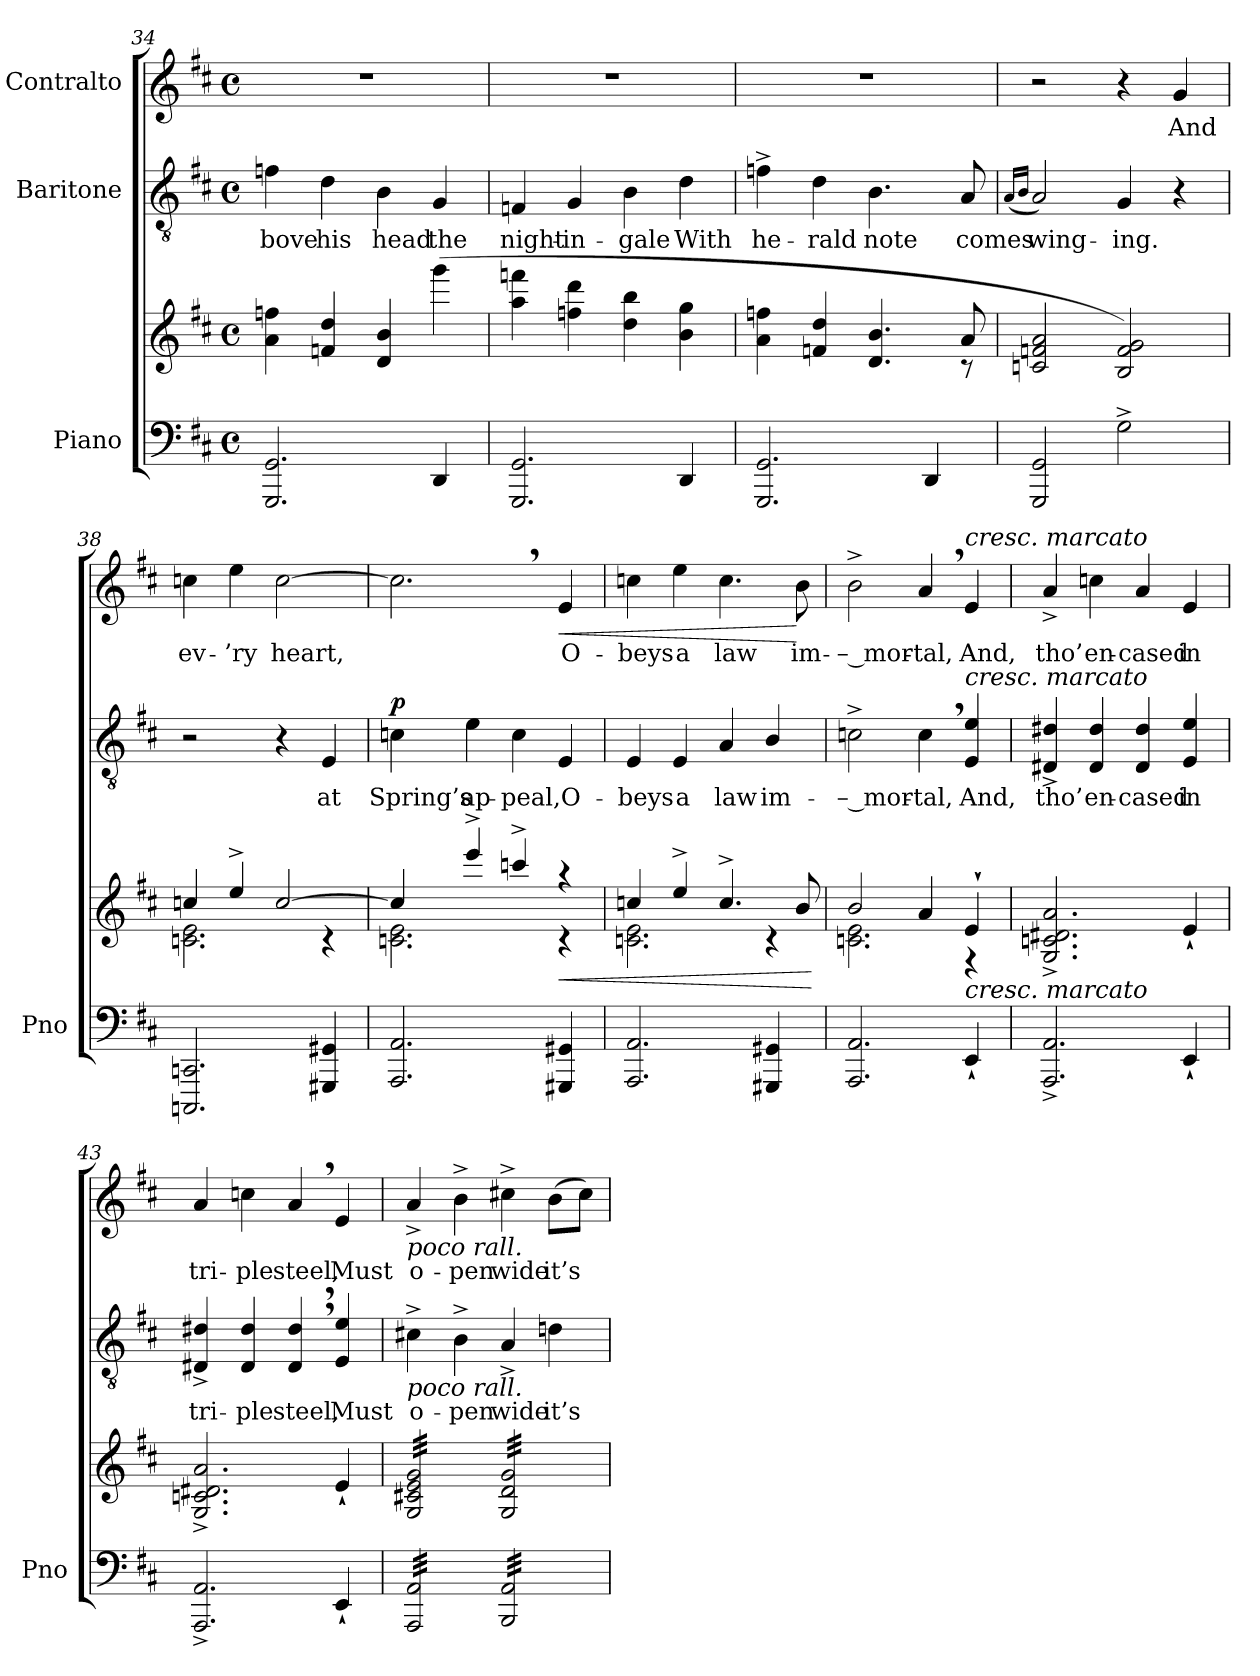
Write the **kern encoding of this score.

**kern	**kern	**dynam	**kern	**text	**dynam	**kern	**text	**dynam
*part3	*part3	*part3	*part2	*part2	*part2	*part1	*part1	*part1
*staff4	*staff3	*staff3/4	*staff2	*staff2	*staff2	*staff1	*staff1	*staff1
*I"Piano	*	*	*I"Baritone	*	*	*I"Contralto	*	*
*I'Pno	*	*	*	*	*	*	*	*
*clefF4	*clefG2	*	*clefGv2	*	*	*clefG2	*	*
*k[f#c#]	*k[f#c#]	*	*k[f#c#]	*	*	*k[f#c#]	*	*
*M4/4	*M4/4	*	*M4/4	*	*	*M4/4	*	*
*met(c)	*met(c)	*	*met(c)	*	*	*met(c)	*	*
=34	=34	=34	=34	=34	=34	=34	=34	=34
!	!	!	!	!LO:LY:b	!	!	!	!
2.GGG/ 2.GG/	4a\ 4ffn\	.	4fn\	-bove	.	1r	.	.
!	!	!	!	!LO:LY:b	!	!	!	!
.	4fn/ 4dd/	.	4d\	his	.	.	.	.
!	!	!	!	!LO:LY:b	!	!	!	!
.	4d/ 4b/	.	4B\	head	.	.	.	.
!	!	!	!	!LO:LY:b	!	!	!	!
4DD/	(4ggg\	.	4G/	the	.	.	.	.
!!LO:LB:g=z
=35	=35	=35	=35	=35	=35	=35	=35	=35
!	!	!	!	!LO:LY:b	!	!	!	!
2.GGG/ 2.GG/	4aa\ 4fffn\	.	4Fn/	night-	.	1r	.	.
!	!	!	!	!LO:LY:b	!	!	!	!
.	4ffn\ 4ddd\	.	4G/	-in-	.	.	.	.
!	!	!	!	!LO:LY:b	!	!	!	!
.	4dd\ 4bb\	.	4B\	-gale	.	.	.	.
!	!	!	!	!LO:LY:b	!	!	!	!
4DD/	4b\ 4gg\	.	4d\	With	.	.	.	.
=36	=36	=36	=36	=36	=36	=36	=36	=36
*	*^	*	*	*	*	*	*	*
!	!	!	!	!	!LO:LY:b	!	!	!	!
2.GGG/ 2.GG/	4a\ 4ffn\	2..ryy	.	4fn^\	he-	.	1r	.	.
!	!	!	!	!	!LO:LY:b	!	!	!	!
.	4fn/ 4dd/	.	.	4d\	-rald	.	.	.	.
!	!	!	!	!	!LO:LY:b	!	!	!	!
.	4.d/ 4.b/	.	.	4.B\	note	.	.	.	.
4DD/	.	.	.	.	.	.	.	.	.
!	!	!	!	!	!LO:LY:b	!	!	!	!
.	8a/	8r	.	8A/	comes	.	.	.	.
*	*v	*v	*	*	*	*	*	*	*
=37	=37	=37	=37	=37	=37	=37	=37	=37
.	.	.	(16qA/LL	.	.	.	.	.
.	.	.	16qB/JJ	.	.	.	.	.
!	!	!	!	!LO:LY:b	!	!	!	!
2GGG/ 2GG/	2cn/ 2fn/ 2a/	.	2A/)	wing-	.	2r	.	.
!	!	!	!	!LO:LY:b	!	!	!	!
2G^\	2B/ 2f/ 2g/)	.	4G/	-ing.	.	4r	.	.
!	!	!	!	!	!	!	!LO:LY:b	!
.	.	.	4r	.	.	4g/	And	.
!!LO:PB:g=z
=38	=38	=38	=38	=38	=38	=38	=38	=38
*	*^	*	*	*	*	*	*	*
!	!	!	!	!	!	!	!	!LO:LY:b	!
2.CCCn/ 2.CCn/	4ccn/	2.cn\ 2.e\	.	2r	.	.	4ccn\	ev-	.
!	!	!	!	!	!	!	!	!LO:LY:b	!
.	4ee^/	.	.	.	.	.	4ee\	-’ry	.
!	!	!	!	!	!	!	!	!LO:LY:b	!
.	[2cc/	.	.	4r	.	.	[2cc\	heart,	.
!	!	!	!	!	!LO:LY:b	!	!	!	!
4GGG#X/ 4GG#X/	.	4r	.	4E/	at	.	.	.	.
=39	=39	=39	=39	=39	=39	=39	=39	=39	=39
!	!	!	!	!	!LO:LY:b	!LO:DY:a	!	!	!
2.AAA/ 2.AA/	4cc/]	2.cn\ 2.e\	.	4cn\	Spring’s	p	2.cc,\]	.	.
!	!	!	!	!	!LO:LY:b	!	!	!	!
.	4eee^/	.	.	4e\	ap-	.	.	.	.
!	!	!	!	!	!LO:LY:b	!	!	!	!
.	4cccn^/	.	.	4c\	-peal,	.	.	.	.
!	!	!	!LO:HP:b	!	!LO:LY:b	!	!	!LO:LY:b	!LO:HP:b
4GGG#X/ 4GG#X/	4r	4r	<	4E/	-O-	.	4e/	-O-	<
=40	=40	=40	=40	=40	=40	=40	=40	=40	=40
!	!	!	!	!	!LO:LY:b	!	!	!LO:LY:b	!
2.AAA/ 2.AA/	4ccn/	2.cn\ 2.e\	.	4E/	-beys	.	4ccn\	-beys	.
!	!	!	!	!	!LO:LY:b	!	!	!LO:LY:b	!
.	4ee^/	.	.	4E/	a	.	4ee\	a	.
!	!	!	!	!	!LO:LY:b	!	!	!LO:LY:b	!
.	4.cc^/	.	.	4A/	law	.	4.cc\	law	.
!	!	!	!	!	!LO:LY:b	!	!	!	!
4GGG#X/ 4GG#X/	.	4r	.	4B/	im-	.	.	.	.
!	!	!	!	!	!	!	!	!LO:LY:b	!
.	8b/	.	.	.	.	.	8b\	im-	[
*	*v	*v	*	*	*	*	*	*	*
.	.	[	.	.	.	.	.	.
!!LO:LB:g=z
=41	=41	=41	=41	=41	=41	=41	=41	=41
*	*^	*	*	*	*	*	*	*
!	!	!	!	!	!LO:LY:b	!	!	!LO:LY:b	!
2.AAA/ 2.AA/	2b/	2.cn\ 2.e\	.	2cn^\	-– mor-	.	2b^\	-– mor-	.
!	!	!	!	!	!LO:LY:b	!	!	!LO:LY:b	!
.	4a/	.	.	4c,\	-tal,	.	4a,/	-tal,	.
!	!	!	!	!	!	!	!LO:TX:a:i:t=cresc. marcato	!	!
!	!	!	!	!LO:TX:a:i:t=cresc. marcato	!	!	!	!	!
!	!LO:TX:b:i:t=cresc. marcato	!	!	!	!	!	!	!	!
!	!	!	!	!	!LO:LY:b	!	!	!LO:LY:b	!
4EE`/	4e`/	4r	.	4E/ 4e/	And,	.	4e/	And,	.
=42	=42	=42	=42	=42	=42	=42	=42	=42	=42
!	!	!	!	!	!LO:LY:b	!	!	!LO:LY:b	!
*	*v	*v	*	*	*	*	*	*	*
2.AAA/^ 2.AA/^	2.G/^> 2.cn/^> 2.d#X/^> 2.a/^>	.	4D#X/^> 4d#X/^>	tho’	.	4a^>/	tho’	.
!	!	!	!	!LO:LY:b	!	!	!LO:LY:b	!
.	.	.	4D#/ 4d#/	en-	.	4ccn\	en-	.
!	!	!	!	!LO:LY:b	!	!	!LO:LY:b	!
.	.	.	4D#/ 4d#/	-cased	.	4a/	-cased	.
!	!	!	!	!LO:LY:b	!	!	!LO:LY:b	!
4EE`/	4e`>/	.	4E/ 4e/	in	.	4e/	in	.
=43	=43	=43	=43	=43	=43	=43	=43	=43
!	!	!	!	!LO:LY:b	!	!	!LO:LY:b	!
2.AAA/^ 2.AA/^	2.G/^> 2.cn/^> 2.d#X/^> 2.a/^>	.	4D#X/^> 4d#X/^>	tri-	.	4a/	tri-	.
!	!	!	!	!LO:LY:b	!	!	!LO:LY:b	!
.	.	.	4D#/ 4d#/	-ple	.	4ccn\	-ple	.
!	!	!	!	!LO:LY:b	!	!	!LO:LY:b	!
.	.	.	4D#/, 4d#/,	steel,	.	4a,/	steel,	.
!	!	!	!	!LO:LY:b	!	!	!LO:LY:b	!
4EE`/	4e`>/	.	4E/ 4e/	Must	.	4e/	Must	.
!!LO:LB:g=z
=44	=44	=44	=44	=44	=44	=44	=44	=44
!	!	!	!	!	!	!LO:TX:b:i:t=poco rall.	!	!
!	!	!	!LO:TX:b:i:t=poco rall.	!	!	!	!	!
!	!LO:TX:b:i:t=poco rall.	!	!	!	!	!	!	!
!	!	!	!	!LO:LY:b	!	!	!LO:LY:b	!
*tremolo	*	*	*	*	*	*	*	*
*	*tremolo	*	*	*	*	*	*	*
32AAA/ 32AA/LLL	32G/ 32c#X/ 32e/ 32g/LLL	.	4c#X^\	o-	.	4a^>/	o-	.
32AAA/ 32AA/	32G/ 32c#X/ 32e/ 32g/	.	.	.	.	.	.	.
32AAA/ 32AA/	32G/ 32c#X/ 32e/ 32g/	.	.	.	.	.	.	.
32AAA/ 32AA/	32G/ 32c#X/ 32e/ 32g/	.	.	.	.	.	.	.
32AAA/ 32AA/	32G/ 32c#X/ 32e/ 32g/	.	.	.	.	.	.	.
32AAA/ 32AA/	32G/ 32c#X/ 32e/ 32g/	.	.	.	.	.	.	.
32AAA/ 32AA/	32G/ 32c#X/ 32e/ 32g/	.	.	.	.	.	.	.
32AAA/ 32AA/	32G/ 32c#X/ 32e/ 32g/	.	.	.	.	.	.	.
!	!	!	!	!LO:LY:b	!	!	!LO:LY:b	!
32AAA/ 32AA/	32G/ 32c#X/ 32e/ 32g/	.	4B^\	-pen	.	4b^\	-pen	.
32AAA/ 32AA/	32G/ 32c#X/ 32e/ 32g/	.	.	.	.	.	.	.
32AAA/ 32AA/	32G/ 32c#X/ 32e/ 32g/	.	.	.	.	.	.	.
32AAA/ 32AA/	32G/ 32c#X/ 32e/ 32g/	.	.	.	.	.	.	.
32AAA/ 32AA/	32G/ 32c#X/ 32e/ 32g/	.	.	.	.	.	.	.
32AAA/ 32AA/	32G/ 32c#X/ 32e/ 32g/	.	.	.	.	.	.	.
32AAA/ 32AA/	32G/ 32c#X/ 32e/ 32g/	.	.	.	.	.	.	.
32AAA/ 32AA/JJJ	32G/ 32c#X/ 32e/ 32g/JJJ	.	.	.	.	.	.	.
!	!	!	!	!LO:LY:b	!	!	!LO:LY:b	!
32BBB/ 32AA/LLL	32G/ 32d/ 32g/LLL	.	4A^>/	wide	.	4cc#X^\	wide	.
32BBB/ 32AA/	32G/ 32d/ 32g/	.	.	.	.	.	.	.
32BBB/ 32AA/	32G/ 32d/ 32g/	.	.	.	.	.	.	.
32BBB/ 32AA/	32G/ 32d/ 32g/	.	.	.	.	.	.	.
32BBB/ 32AA/	32G/ 32d/ 32g/	.	.	.	.	.	.	.
32BBB/ 32AA/	32G/ 32d/ 32g/	.	.	.	.	.	.	.
32BBB/ 32AA/	32G/ 32d/ 32g/	.	.	.	.	.	.	.
32BBB/ 32AA/	32G/ 32d/ 32g/	.	.	.	.	.	.	.
!	!	!	!	!LO:LY:b	!	!	!LO:LY:b	!
32BBB/ 32AA/	32G/ 32d/ 32g/	.	4dn\	it’s	.	(8b\L	it’s	.
32BBB/ 32AA/	32G/ 32d/ 32g/	.	.	.	.	.	.	.
32BBB/ 32AA/	32G/ 32d/ 32g/	.	.	.	.	.	.	.
32BBB/ 32AA/	32G/ 32d/ 32g/	.	.	.	.	.	.	.
32BBB/ 32AA/	32G/ 32d/ 32g/	.	.	.	.	8cc#\J)	.	.
32BBB/ 32AA/	32G/ 32d/ 32g/	.	.	.	.	.	.	.
32BBB/ 32AA/	32G/ 32d/ 32g/	.	.	.	.	.	.	.
32BBB/ 32AA/JJJ	32G/ 32d/ 32g/JJJ	.	.	.	.	.	.	.
*	*Xtremolo	*	*	*	*	*	*	*
*Xtremolo	*	*	*	*	*	*	*	*
=	=	=	=	=	=	=	=	=
*-	*-	*-	*-	*-	*-	*-	*-	*-
